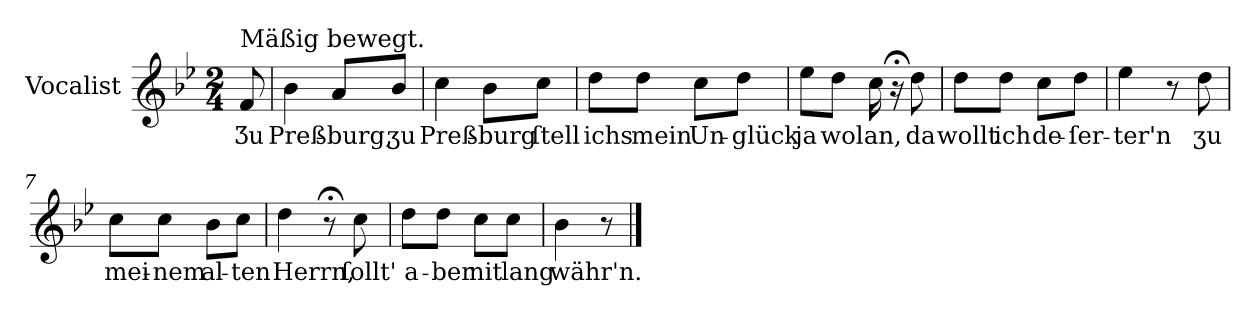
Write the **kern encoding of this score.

**kern	**text
*part1	*part1
*staff1	*staff1
*I"Vocalist	*
*k[b-e-]	*
*B-:	*
*M2/4	*
=	=
!LO:TX:a:t=Mäßig bewegt.	!
8f	Ʒu
=1	=1
4b-	Preß-
8aL	-burg,
8b-J	ʒu
=2	=2
4cc	Preß-
8b-L	-burg
8ccJ	ſtell
=3	=3
8ddL	ichs
8ddJ	mein
8ccL	Un-
8ddJ	-glück
=4	=4
8ee-L	ja
8ddJ	wol
16cc	an,
16r;<	.
8dd	da
=5	=5
8ddL	wollt
8ddJ	ich
8ccL	de-
8ddJ	-ſer-
=6	=6
4ee-	-ter'n
8r	.
8dd	ʒu
=7	=7
8ccL	mei-
8ccJ	-nem
8b-L	al-
8ccJ	-ten
=8	=8
4dd	Herrn,
8r;<	.
8cc	ſollt'
=9	=9
8ddL	a-
8ddJ	-ber
8ccL	nit
8ccJ	lang
=10	=10
4b-	währ'n.
8r	.
==	==
*-	*-
